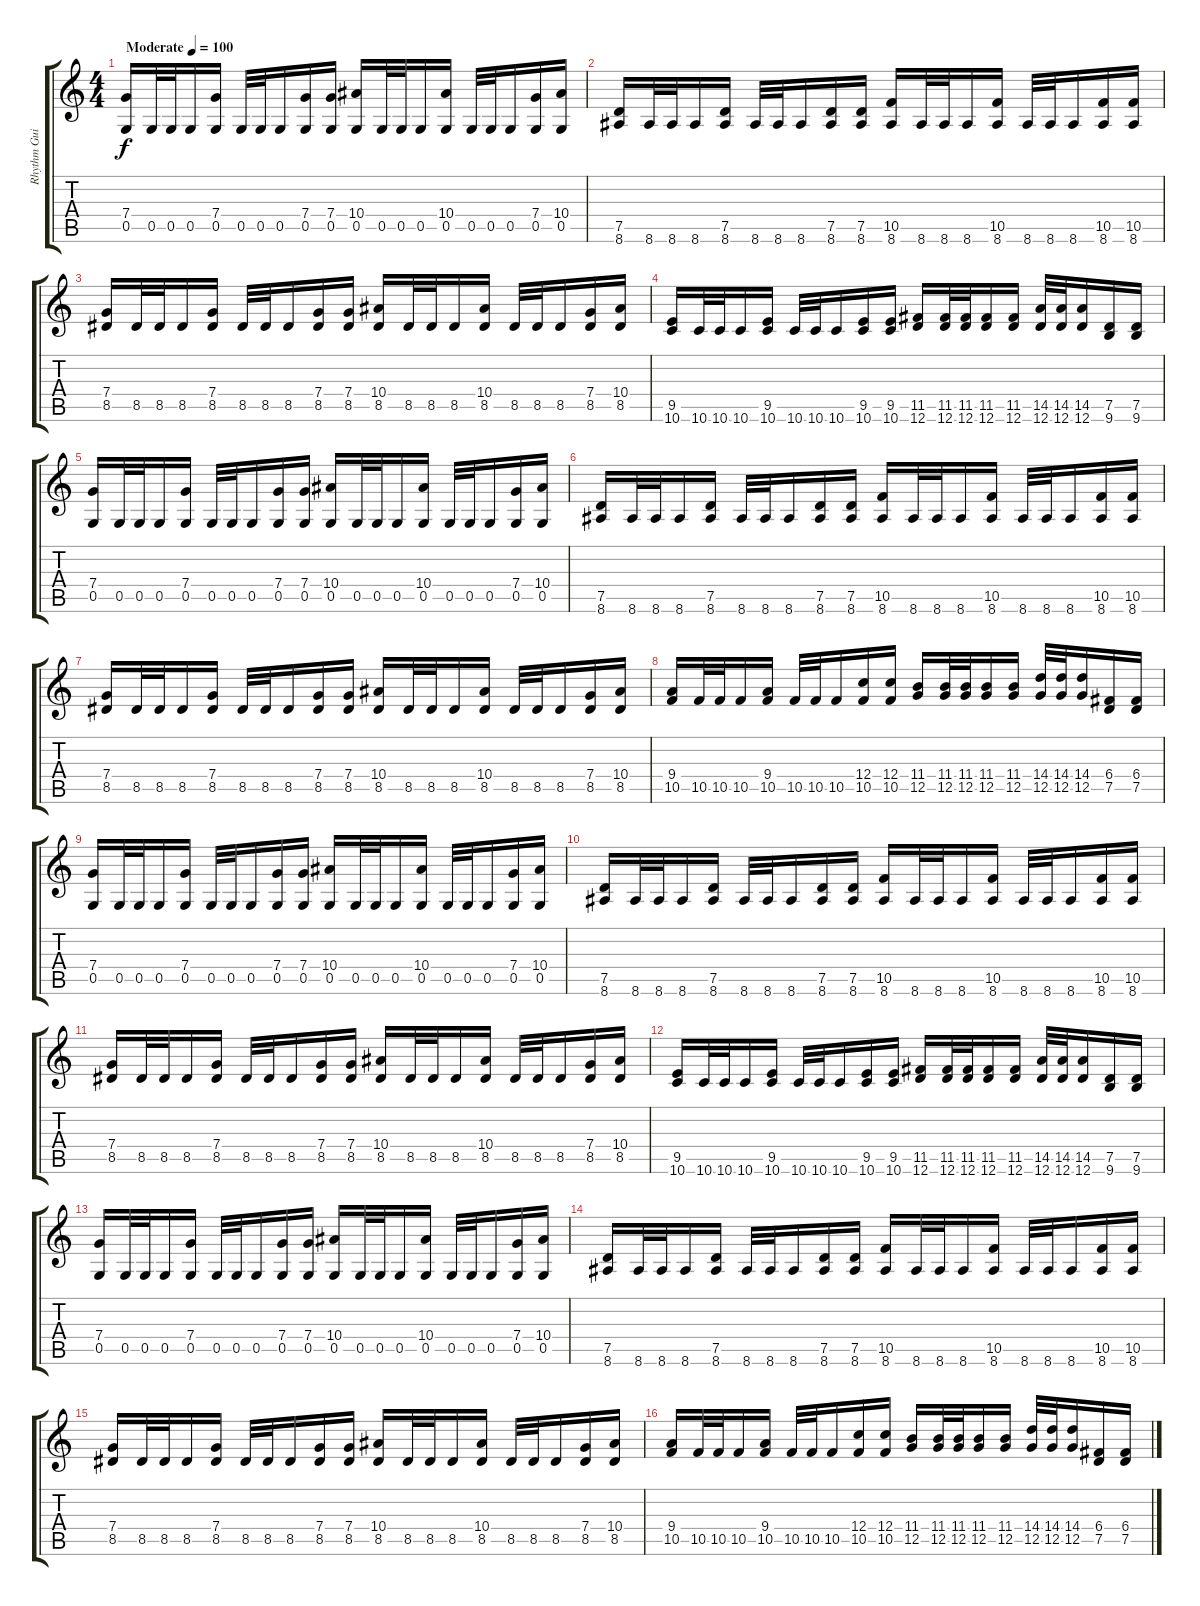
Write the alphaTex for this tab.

\track ("Rhythm Guitar" "Rhythm Gui") {instrument distortionguitar}
\staff {score tabs}
\tuning (D4 A3 F3 C3 G2 D2) {hide}
\ts (4 4)
\tempo (100 "Moderate")
\clef g2
\ks c
(7.4 0.5).16{dy f instrument distortionguitar} 0.5.32 0.5.32 0.5.16 (7.4 0.5).16 0.5.32 0.5.32 0.5.16 (7.4 0.5).16 (7.4 0.5).16 (10.4 0.5).16 0.5.32 0.5.32 0.5.16 (10.4 0.5).16 0.5.32 0.5.32 0.5.16 (7.4 0.5).16 (10.4 0.5).16 |
(7.5 8.6).16 8.6.32 8.6.32 8.6.16 (7.5 8.6).16 8.6.32 8.6.32 8.6.16 (7.5 8.6).16 (7.5 8.6).16 (10.5 8.6).16 8.6.32 8.6.32 8.6.16 (10.5 8.6).16 8.6.32 8.6.32 8.6.16 (10.5 8.6).16 (10.5 8.6).16 |
(7.4 8.5).16 8.5.32 8.5.32 8.5.16 (7.4 8.5).16 8.5.32 8.5.32 8.5.16 (7.4 8.5).16 (7.4 8.5).16 (10.4 8.5).16 8.5.32 8.5.32 8.5.16 (10.4 8.5).16 8.5.32 8.5.32 8.5.16 (7.4 8.5).16 (10.4 8.5).16 |
(9.5 10.6).16 10.6.32 10.6.32 10.6.16 (9.5 10.6).16 10.6.32 10.6.32 10.6.16 (9.5 10.6).16 (9.5 10.6).16 (11.5 12.6).16 (11.5 12.6).32 (11.5 12.6).32 (11.5 12.6).16 (11.5 12.6).16 (14.5 12.6).32 (14.5 12.6).32 (14.5 12.6).16 (7.5 9.6).16 (7.5 9.6).16 |
(7.4 0.5).16 0.5.32 0.5.32 0.5.16 (7.4 0.5).16 0.5.32 0.5.32 0.5.16 (7.4 0.5).16 (7.4 0.5).16 (10.4 0.5).16 0.5.32 0.5.32 0.5.16 (10.4 0.5).16 0.5.32 0.5.32 0.5.16 (7.4 0.5).16 (10.4 0.5).16 |
(7.5 8.6).16 8.6.32 8.6.32 8.6.16 (7.5 8.6).16 8.6.32 8.6.32 8.6.16 (7.5 8.6).16 (7.5 8.6).16 (10.5 8.6).16 8.6.32 8.6.32 8.6.16 (10.5 8.6).16 8.6.32 8.6.32 8.6.16 (10.5 8.6).16 (10.5 8.6).16 |
(7.4 8.5).16 8.5.32 8.5.32 8.5.16 (7.4 8.5).16 8.5.32 8.5.32 8.5.16 (7.4 8.5).16 (7.4 8.5).16 (10.4 8.5).16 8.5.32 8.5.32 8.5.16 (10.4 8.5).16 8.5.32 8.5.32 8.5.16 (7.4 8.5).16 (10.4 8.5).16 |
(9.4 10.5).16 10.5.32 10.5.32 10.5.16 (9.4 10.5).16 10.5.32 10.5.32 10.5.16 (12.4 10.5).16 (12.4 10.5).16 (11.4 12.5).16 (11.4 12.5).32 (11.4 12.5).32 (11.4 12.5).16 (11.4 12.5).16 (14.4 12.5).32 (14.4 12.5).32 (14.4 12.5).16 (6.4 7.5).16 (6.4 7.5).16 |
(7.4 0.5).16 0.5.32 0.5.32 0.5.16 (7.4 0.5).16 0.5.32 0.5.32 0.5.16 (7.4 0.5).16 (7.4 0.5).16 (10.4 0.5).16 0.5.32 0.5.32 0.5.16 (10.4 0.5).16 0.5.32 0.5.32 0.5.16 (7.4 0.5).16 (10.4 0.5).16 |
(7.5 8.6).16 8.6.32 8.6.32 8.6.16 (7.5 8.6).16 8.6.32 8.6.32 8.6.16 (7.5 8.6).16 (7.5 8.6).16 (10.5 8.6).16 8.6.32 8.6.32 8.6.16 (10.5 8.6).16 8.6.32 8.6.32 8.6.16 (10.5 8.6).16 (10.5 8.6).16 |
(7.4 8.5).16 8.5.32 8.5.32 8.5.16 (7.4 8.5).16 8.5.32 8.5.32 8.5.16 (7.4 8.5).16 (7.4 8.5).16 (10.4 8.5).16 8.5.32 8.5.32 8.5.16 (10.4 8.5).16 8.5.32 8.5.32 8.5.16 (7.4 8.5).16 (10.4 8.5).16 |
(9.5 10.6).16 10.6.32 10.6.32 10.6.16 (9.5 10.6).16 10.6.32 10.6.32 10.6.16 (9.5 10.6).16 (9.5 10.6).16 (11.5 12.6).16 (11.5 12.6).32 (11.5 12.6).32 (11.5 12.6).16 (11.5 12.6).16 (14.5 12.6).32 (14.5 12.6).32 (14.5 12.6).16 (7.5 9.6).16 (7.5 9.6).16 |
(7.4 0.5).16 0.5.32 0.5.32 0.5.16 (7.4 0.5).16 0.5.32 0.5.32 0.5.16 (7.4 0.5).16 (7.4 0.5).16 (10.4 0.5).16 0.5.32 0.5.32 0.5.16 (10.4 0.5).16 0.5.32 0.5.32 0.5.16 (7.4 0.5).16 (10.4 0.5).16 |
(7.5 8.6).16 8.6.32 8.6.32 8.6.16 (7.5 8.6).16 8.6.32 8.6.32 8.6.16 (7.5 8.6).16 (7.5 8.6).16 (10.5 8.6).16 8.6.32 8.6.32 8.6.16 (10.5 8.6).16 8.6.32 8.6.32 8.6.16 (10.5 8.6).16 (10.5 8.6).16 |
(7.4 8.5).16 8.5.32 8.5.32 8.5.16 (7.4 8.5).16 8.5.32 8.5.32 8.5.16 (7.4 8.5).16 (7.4 8.5).16 (10.4 8.5).16 8.5.32 8.5.32 8.5.16 (10.4 8.5).16 8.5.32 8.5.32 8.5.16 (7.4 8.5).16 (10.4 8.5).16 |
(9.4 10.5).16 10.5.32 10.5.32 10.5.16 (9.4 10.5).16 10.5.32 10.5.32 10.5.16 (12.4 10.5).16 (12.4 10.5).16 (11.4 12.5).16 (11.4 12.5).32 (11.4 12.5).32 (11.4 12.5).16 (11.4 12.5).16 (14.4 12.5).32 (14.4 12.5).32 (14.4 12.5).16 (6.4 7.5).16 (6.4 7.5).16
